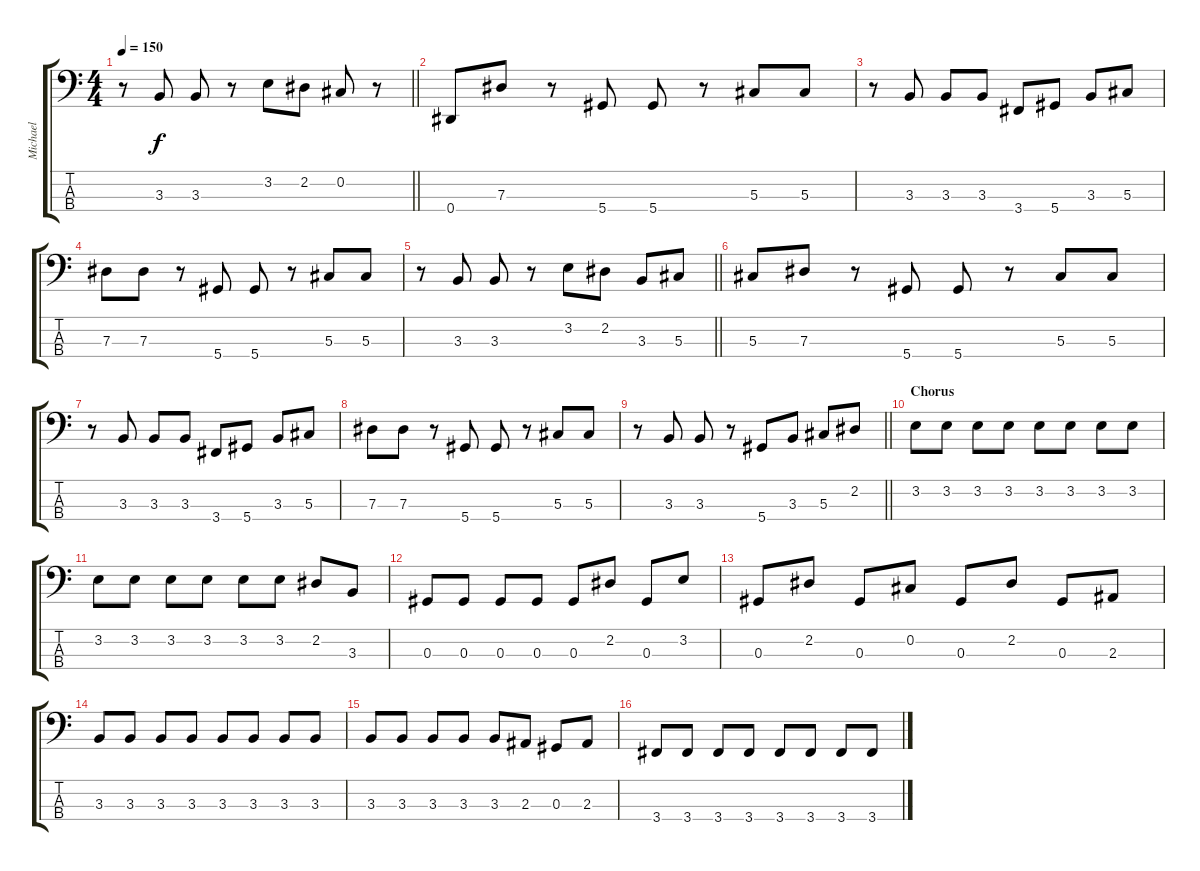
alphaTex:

\track ("Michael" "Michael") {instrument electricbassfinger}
\staff {score tabs}
\tuning (Gb2 Db2 Ab1 Eb1) {hide}
\ts (4 4)
\tempo 150
\clef f4
\barLineRight lightlight
\ks c
r.8{dy f} 3.3.8 3.3.8 r.8 3.2.8 2.2.8 0.2.8 r.8 |
0.4.8 7.3.8 r.8 5.4.8 5.4.8 r.8 5.3.8 5.3.8 |
r.8 3.3.8 3.3.8 3.3.8 3.4.8 5.4.8 3.3.8 5.3.8 |
7.3.8 7.3.8 r.8 5.4.8 5.4.8 r.8 5.3.8 5.3.8 |
\barLineRight lightlight
r.8 3.3.8 3.3.8 r.8 3.2.8 2.2.8 3.3.8 5.3.8 |
5.3.8 7.3.8 r.8 5.4.8 5.4.8 r.8 5.3.8 5.3.8 |
r.8 3.3.8 3.3.8 3.3.8 3.4.8 5.4.8 3.3.8 5.3.8 |
7.3.8 7.3.8 r.8 5.4.8 5.4.8 r.8 5.3.8 5.3.8 |
\barLineRight lightlight
r.8 3.3.8 3.3.8 r.8 5.4.8 3.3.8 5.3.8 2.2.8 |
\section ("" "Chorus")
3.2.8 3.2.8 3.2.8 3.2.8 3.2.8 3.2.8 3.2.8 3.2.8 |
3.2.8 3.2.8 3.2.8 3.2.8 3.2.8 3.2.8 2.2.8 3.3.8 |
0.3.8 0.3.8 0.3.8 0.3.8 0.3.8 2.2.8 0.3.8 3.2.8 |
0.3.8 2.2.8 0.3.8 0.2.8 0.3.8 2.2.8 0.3.8 2.3.8 |
3.3.8 3.3.8 3.3.8 3.3.8 3.3.8 3.3.8 3.3.8 3.3.8 |
3.3.8 3.3.8 3.3.8 3.3.8 3.3.8 2.3.8 0.3.8 2.3.8 |
3.4.8 3.4.8 3.4.8 3.4.8 3.4.8 3.4.8 3.4.8 3.4.8
